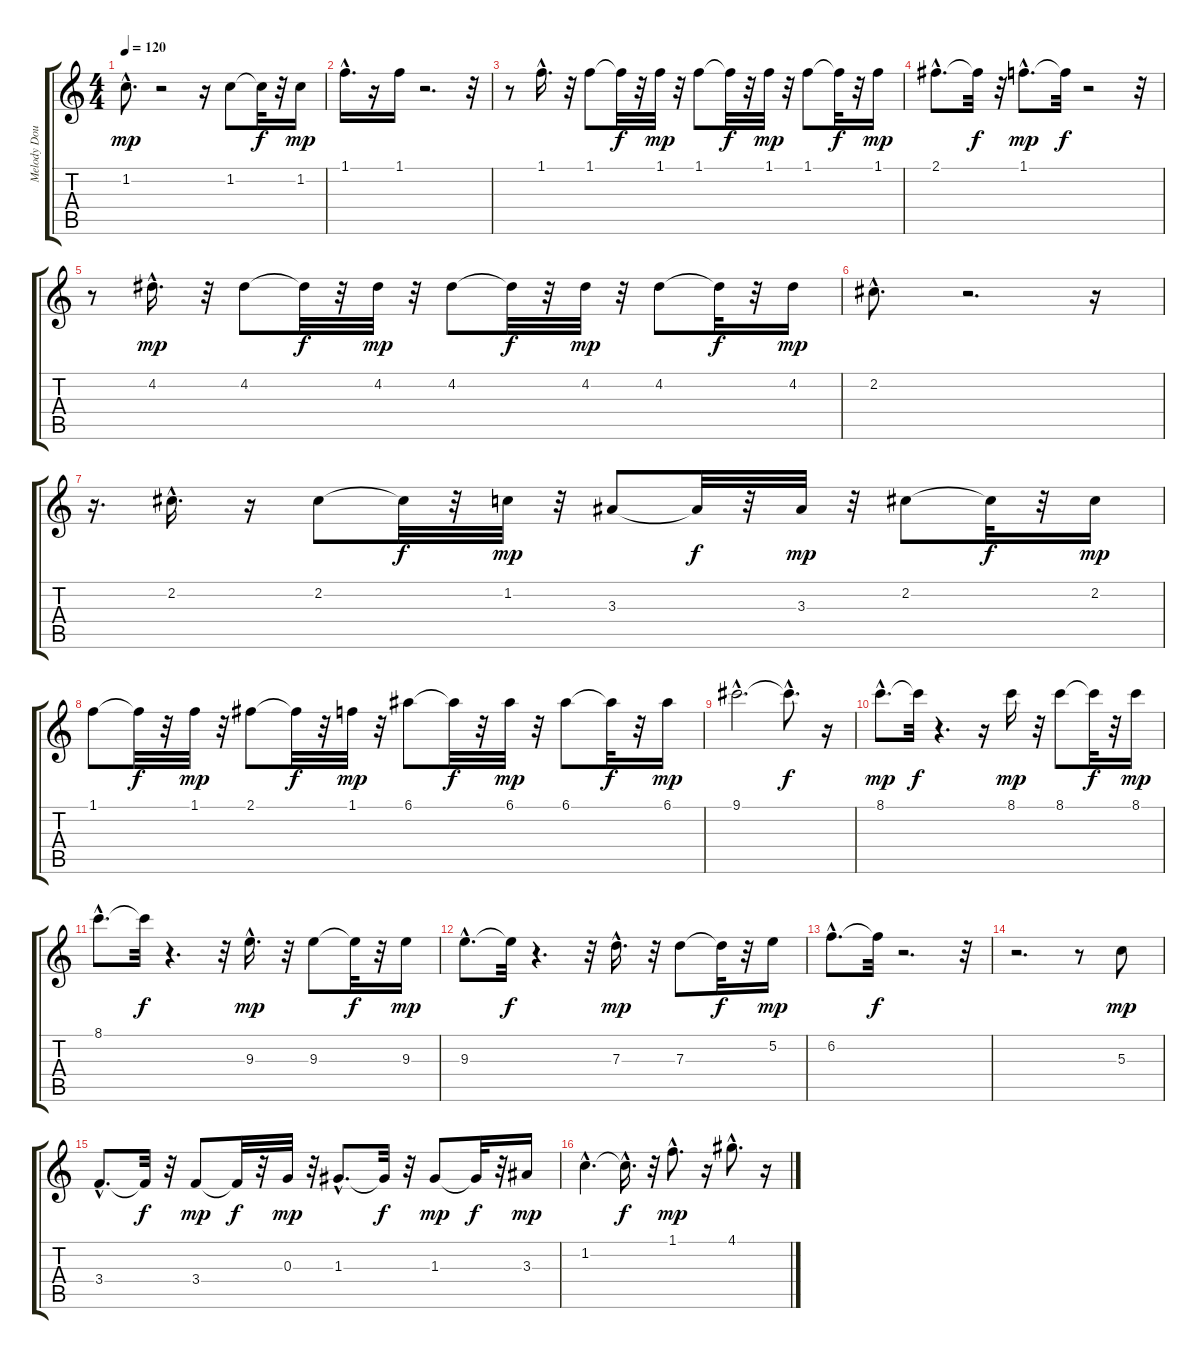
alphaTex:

\track ("Melody Doubled #1 " "Melody Dou") {instrument acousticguitarnylon}
\staff {score tabs}
\tuning (E4 B3 G3 D3 A2 E2) {hide}
\ts (4 4)
\tempo 120
\clef g2
\ks c
1.2{hac}.8{d dy mp} r.2 r.16 1.2.8 1.2{t}.32{dy f} r.32 1.2.16{dy mp} |
1.1{hac}.16{d} r.16 1.1.16 r.2{d} r.32 |
r.8 1.1{hac}.16{d} r.32 1.1.8 1.1{t}.32{dy f} r.32 1.1.32{dy mp} r.32 1.1.8 1.1{t}.32{dy f} r.32 1.1.32{dy mp} r.32 1.1.8 1.1{t}.32{dy f} r.32 1.1.16{dy mp} |
2.1{hac}.8{d} 2.1{t}.32{dy f} r.32 1.1{hac}.8{d dy mp} 1.1{t}.32{dy f} r.2 r.32 |
r.8 4.2{hac}.16{d dy mp} r.32 4.2.8 4.2{t}.32{dy f} r.32 4.2.32{dy mp} r.32 4.2.8 4.2{t}.32{dy f} r.32 4.2.32{dy mp} r.32 4.2.8 4.2{t}.32{dy f} r.32 4.2.16{dy mp} |
2.2{hac}.8{d} r.2{d} r.16 |
r.16{d} 2.2{hac}.16{d} r.16 2.2.8 2.2{t}.32{dy f} r.32 1.2.32{dy mp} r.32 3.3.8 3.3{t}.32{dy f} r.32 3.3.32{dy mp} r.32 2.2.8 2.2{t}.32{dy f} r.32 2.2.16{dy mp} |
1.1.8 1.1{t}.32{dy f} r.32 1.1.32{dy mp} r.32 2.1.8 2.1{t}.32{dy f} r.32 1.1.32{dy mp} r.32 6.1.8 6.1{t}.32{dy f} r.32 6.1.32{dy mp} r.32 6.1.8 6.1{t}.32{dy f} r.32 6.1.16{dy mp} |
9.1{hac}.2{d} 9.1{hac t}.8{d dy f} r.16 |
8.1{hac}.8{d dy mp} 8.1{t}.32{dy f} r.4{d} r.16 8.1.16{dy mp} r.32 8.1.8 8.1{t}.32{dy f} r.32 8.1.16{dy mp} |
8.1{hac}.8{d} 8.1{t}.32{dy f} r.4{d} r.32 9.3{hac}.16{d dy mp} r.32 9.3.8 9.3{t}.32{dy f} r.32 9.3.16{dy mp} |
9.3{hac}.8{d} 9.3{t}.32{dy f} r.4{d} r.32 7.3{hac}.16{d dy mp} r.32 7.3.8 7.3{t}.32{dy f} r.32 5.2.16{dy mp} |
6.2{hac}.8{d} 6.2{t}.32{dy f} r.2{d} r.32 |
r.2{d} r.8 5.3.8{dy mp} |
3.4{hac}.8{d} 3.4{t}.32{dy f} r.32 3.4.8{dy mp} 3.4{t}.32{dy f} r.32 0.3.32{dy mp} r.32 1.3{hac}.8{d} 1.3{t}.32{dy f} r.32 1.3.8{dy mp} 1.3{t}.32{dy f} r.32 3.3.16{dy mp} |
1.2{hac}.4{d} 1.2{hac t}.16{d dy f} r.32 1.1{hac}.8{d dy mp} r.16 4.1{hac}.8{d} r.16
